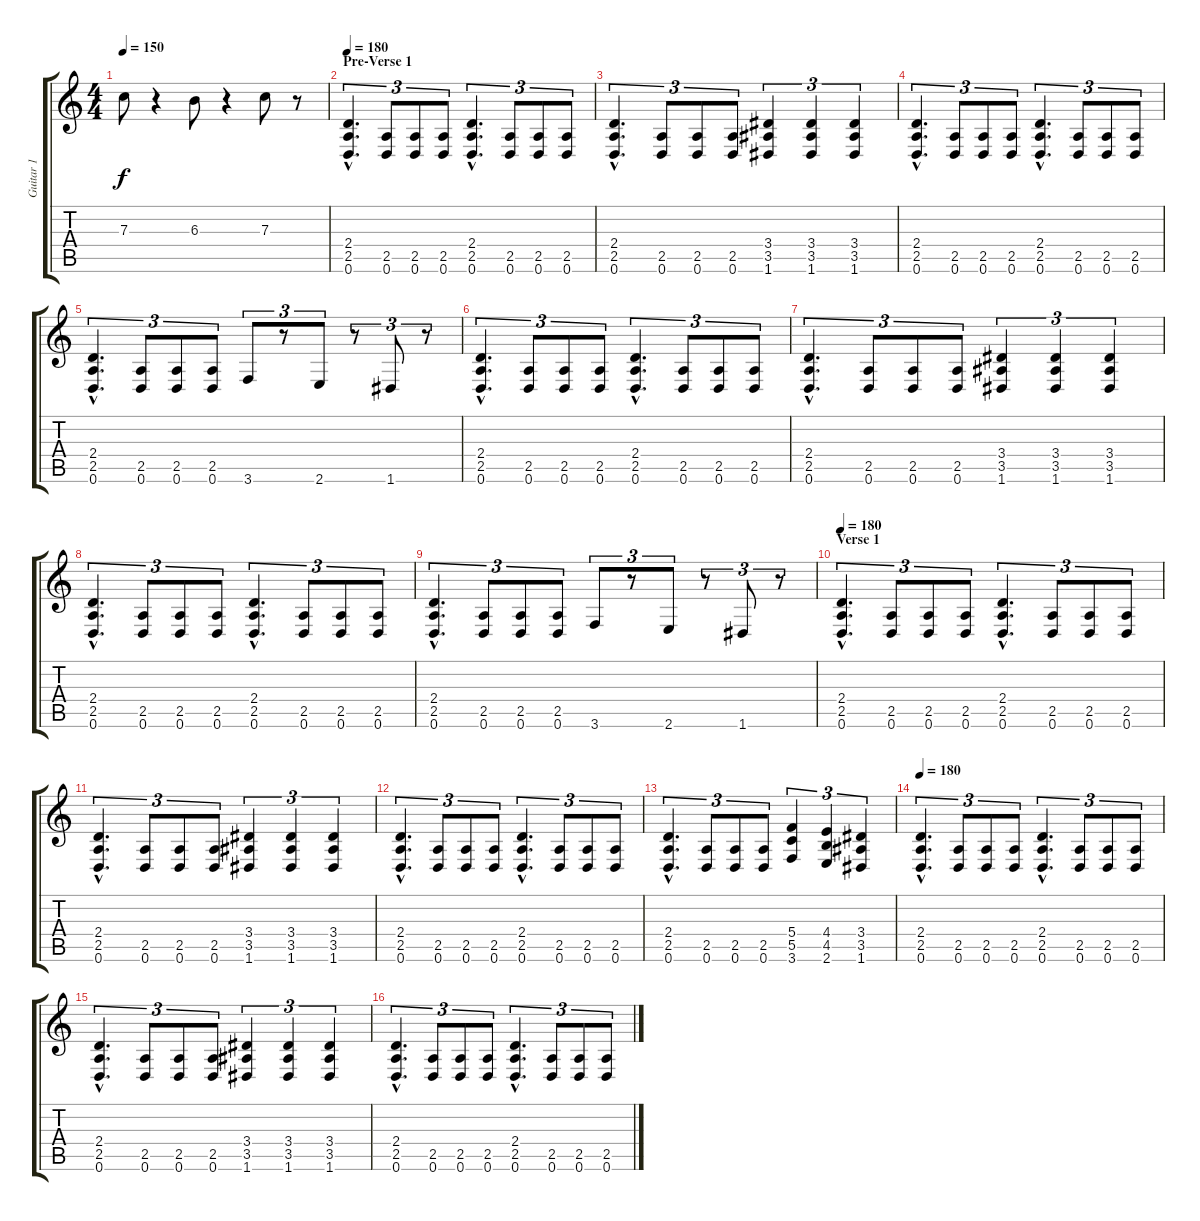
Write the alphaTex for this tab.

\track ("Guitar 1" "Guitar 1") {instrument distortionguitar}
\staff {score tabs}
\tuning (D4 A3 F3 C3 G2 D2) {hide}
\ts (4 4)
\tempo 150
\clef g2
\ks c
7.3.8{dy f} r.4 6.3.8 r.4 7.3.8 r.8 |
\section ("" "Pre-Verse 1")
\tempo 180
(2.4{hac} 2.5{hac} 0.6{hac}).4{d tu (3 2)} (2.5 0.6).8{tu (3 2)} (2.5 0.6).8{tu (3 2)} (2.5 0.6).8{tu (3 2)} (2.4{hac} 2.5{hac} 0.6{hac}).4{d tu (3 2)} (2.5 0.6).8{tu (3 2)} (2.5 0.6).8{tu (3 2)} (2.5 0.6).8{tu (3 2)} |
(2.4{hac} 2.5{hac} 0.6{hac}).4{d tu (3 2)} (2.5 0.6).8{tu (3 2)} (2.5 0.6).8{tu (3 2)} (2.5 0.6).8{tu (3 2)} (3.4 3.5 1.6).4{tu (3 2)} (3.4 3.5 1.6).4{tu (3 2)} (3.4 3.5 1.6).4{tu (3 2)} |
(2.4{hac} 2.5{hac} 0.6{hac}).4{d tu (3 2)} (2.5 0.6).8{tu (3 2)} (2.5 0.6).8{tu (3 2)} (2.5 0.6).8{tu (3 2)} (2.4{hac} 2.5{hac} 0.6{hac}).4{d tu (3 2)} (2.5 0.6).8{tu (3 2)} (2.5 0.6).8{tu (3 2)} (2.5 0.6).8{tu (3 2)} |
(2.4{hac} 2.5{hac} 0.6{hac}).4{d tu (3 2)} (2.5 0.6).8{tu (3 2)} (2.5 0.6).8{tu (3 2)} (2.5 0.6).8{tu (3 2)} 3.6.8{tu (3 2)} r.8{tu (3 2)} 2.6.8{tu (3 2)} r.8{tu (3 2)} 1.6.8{tu (3 2)} r.8{tu (3 2)} |
(2.4{hac} 2.5{hac} 0.6{hac}).4{d tu (3 2)} (2.5 0.6).8{tu (3 2)} (2.5 0.6).8{tu (3 2)} (2.5 0.6).8{tu (3 2)} (2.4{hac} 2.5{hac} 0.6{hac}).4{d tu (3 2)} (2.5 0.6).8{tu (3 2)} (2.5 0.6).8{tu (3 2)} (2.5 0.6).8{tu (3 2)} |
(2.4{hac} 2.5{hac} 0.6{hac}).4{d tu (3 2)} (2.5 0.6).8{tu (3 2)} (2.5 0.6).8{tu (3 2)} (2.5 0.6).8{tu (3 2)} (3.4 3.5 1.6).4{tu (3 2)} (3.4 3.5 1.6).4{tu (3 2)} (3.4 3.5 1.6).4{tu (3 2)} |
(2.4{hac} 2.5{hac} 0.6{hac}).4{d tu (3 2)} (2.5 0.6).8{tu (3 2)} (2.5 0.6).8{tu (3 2)} (2.5 0.6).8{tu (3 2)} (2.4{hac} 2.5{hac} 0.6{hac}).4{d tu (3 2)} (2.5 0.6).8{tu (3 2)} (2.5 0.6).8{tu (3 2)} (2.5 0.6).8{tu (3 2)} |
(2.4{hac} 2.5{hac} 0.6{hac}).4{d tu (3 2)} (2.5 0.6).8{tu (3 2)} (2.5 0.6).8{tu (3 2)} (2.5 0.6).8{tu (3 2)} 3.6.8{tu (3 2)} r.8{tu (3 2)} 2.6.8{tu (3 2)} r.8{tu (3 2)} 1.6.8{tu (3 2)} r.8{tu (3 2)} |
\section ("" "Verse 1")
\tempo 180
(2.4{hac} 2.5{hac} 0.6{hac}).4{d tu (3 2)} (2.5 0.6).8{tu (3 2)} (2.5 0.6).8{tu (3 2)} (2.5 0.6).8{tu (3 2)} (2.4{hac} 2.5{hac} 0.6{hac}).4{d tu (3 2)} (2.5 0.6).8{tu (3 2)} (2.5 0.6).8{tu (3 2)} (2.5 0.6).8{tu (3 2)} |
(2.4{hac} 2.5{hac} 0.6{hac}).4{d tu (3 2)} (2.5 0.6).8{tu (3 2)} (2.5 0.6).8{tu (3 2)} (2.5 0.6).8{tu (3 2)} (3.4 3.5 1.6).4{tu (3 2)} (3.4 3.5 1.6).4{tu (3 2)} (3.4 3.5 1.6).4{tu (3 2)} |
(2.4{hac} 2.5{hac} 0.6{hac}).4{d tu (3 2)} (2.5 0.6).8{tu (3 2)} (2.5 0.6).8{tu (3 2)} (2.5 0.6).8{tu (3 2)} (2.4{hac} 2.5{hac} 0.6{hac}).4{d tu (3 2)} (2.5 0.6).8{tu (3 2)} (2.5 0.6).8{tu (3 2)} (2.5 0.6).8{tu (3 2)} |
(2.4{hac} 2.5{hac} 0.6{hac}).4{d tu (3 2)} (2.5 0.6).8{tu (3 2)} (2.5 0.6).8{tu (3 2)} (2.5 0.6).8{tu (3 2)} (5.4 5.5 3.6).4{tu (3 2)} (4.4 4.5 2.6).4{tu (3 2)} (3.4 3.5 1.6).4{tu (3 2)} |
\tempo 180
(2.4{hac} 2.5{hac} 0.6{hac}).4{d tu (3 2)} (2.5 0.6).8{tu (3 2)} (2.5 0.6).8{tu (3 2)} (2.5 0.6).8{tu (3 2)} (2.4{hac} 2.5{hac} 0.6{hac}).4{d tu (3 2)} (2.5 0.6).8{tu (3 2)} (2.5 0.6).8{tu (3 2)} (2.5 0.6).8{tu (3 2)} |
(2.4{hac} 2.5{hac} 0.6{hac}).4{d tu (3 2)} (2.5 0.6).8{tu (3 2)} (2.5 0.6).8{tu (3 2)} (2.5 0.6).8{tu (3 2)} (3.4 3.5 1.6).4{tu (3 2)} (3.4 3.5 1.6).4{tu (3 2)} (3.4 3.5 1.6).4{tu (3 2)} |
(2.4{hac} 2.5{hac} 0.6{hac}).4{d tu (3 2)} (2.5 0.6).8{tu (3 2)} (2.5 0.6).8{tu (3 2)} (2.5 0.6).8{tu (3 2)} (2.4{hac} 2.5{hac} 0.6{hac}).4{d tu (3 2)} (2.5 0.6).8{tu (3 2)} (2.5 0.6).8{tu (3 2)} (2.5 0.6).8{tu (3 2)}
